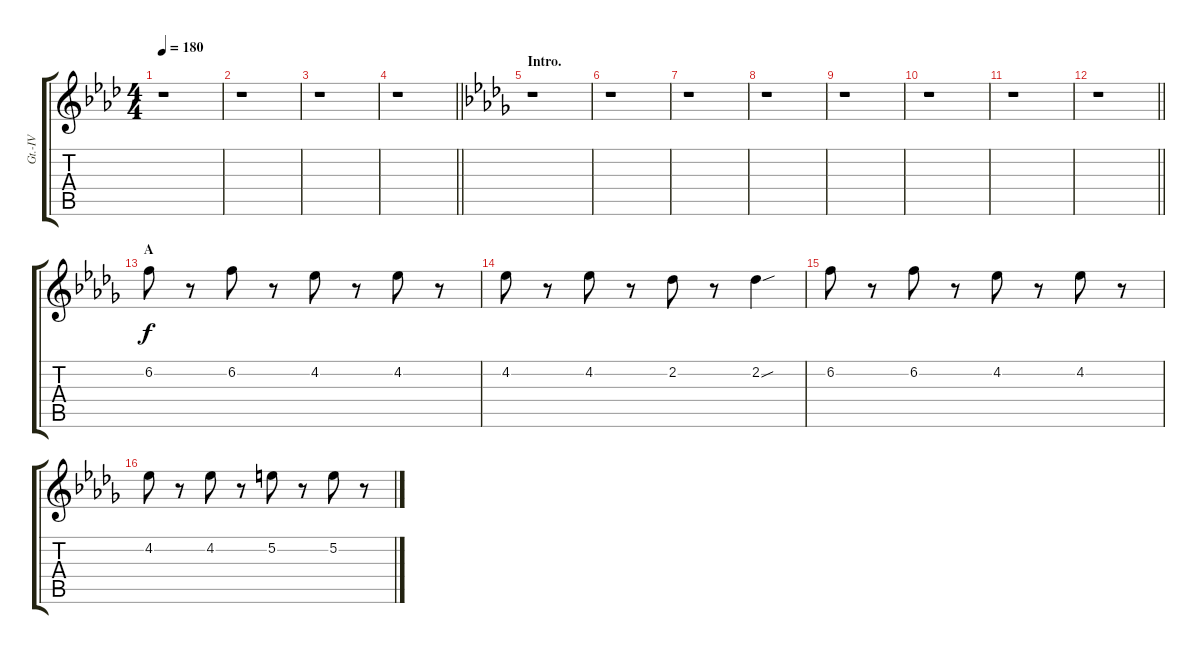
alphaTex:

\track ("Gt.-IV" "Gt.-IV") {instrument distortionguitar}
\staff {score tabs}
\tuning (E4 B3 G3 D3 A2 E2) {hide}
\ts (4 4)
\tempo 180
\clef g2
\ks ab
r.1{dy f} |
r.1 |
r.1 |
\barLineRight lightlight
r.1 |
\section ("" "Intro.")
\ks db
r.1 |
r.1 |
r.1 |
r.1 |
r.1 |
r.1 |
r.1 |
\barLineRight lightlight
r.1 |
\section ("" "A")
6.2.8 r.8 6.2.8 r.8 4.2.8 r.8 4.2.8 r.8 |
4.2.8 r.8 4.2.8 r.8 2.2.8 r.8 2.2{sou}.4 |
6.2.8 r.8 6.2.8 r.8 4.2.8 r.8 4.2.8 r.8 |
4.2.8 r.8 4.2.8 r.8 5.2.8 r.8 5.2.8 r.8
